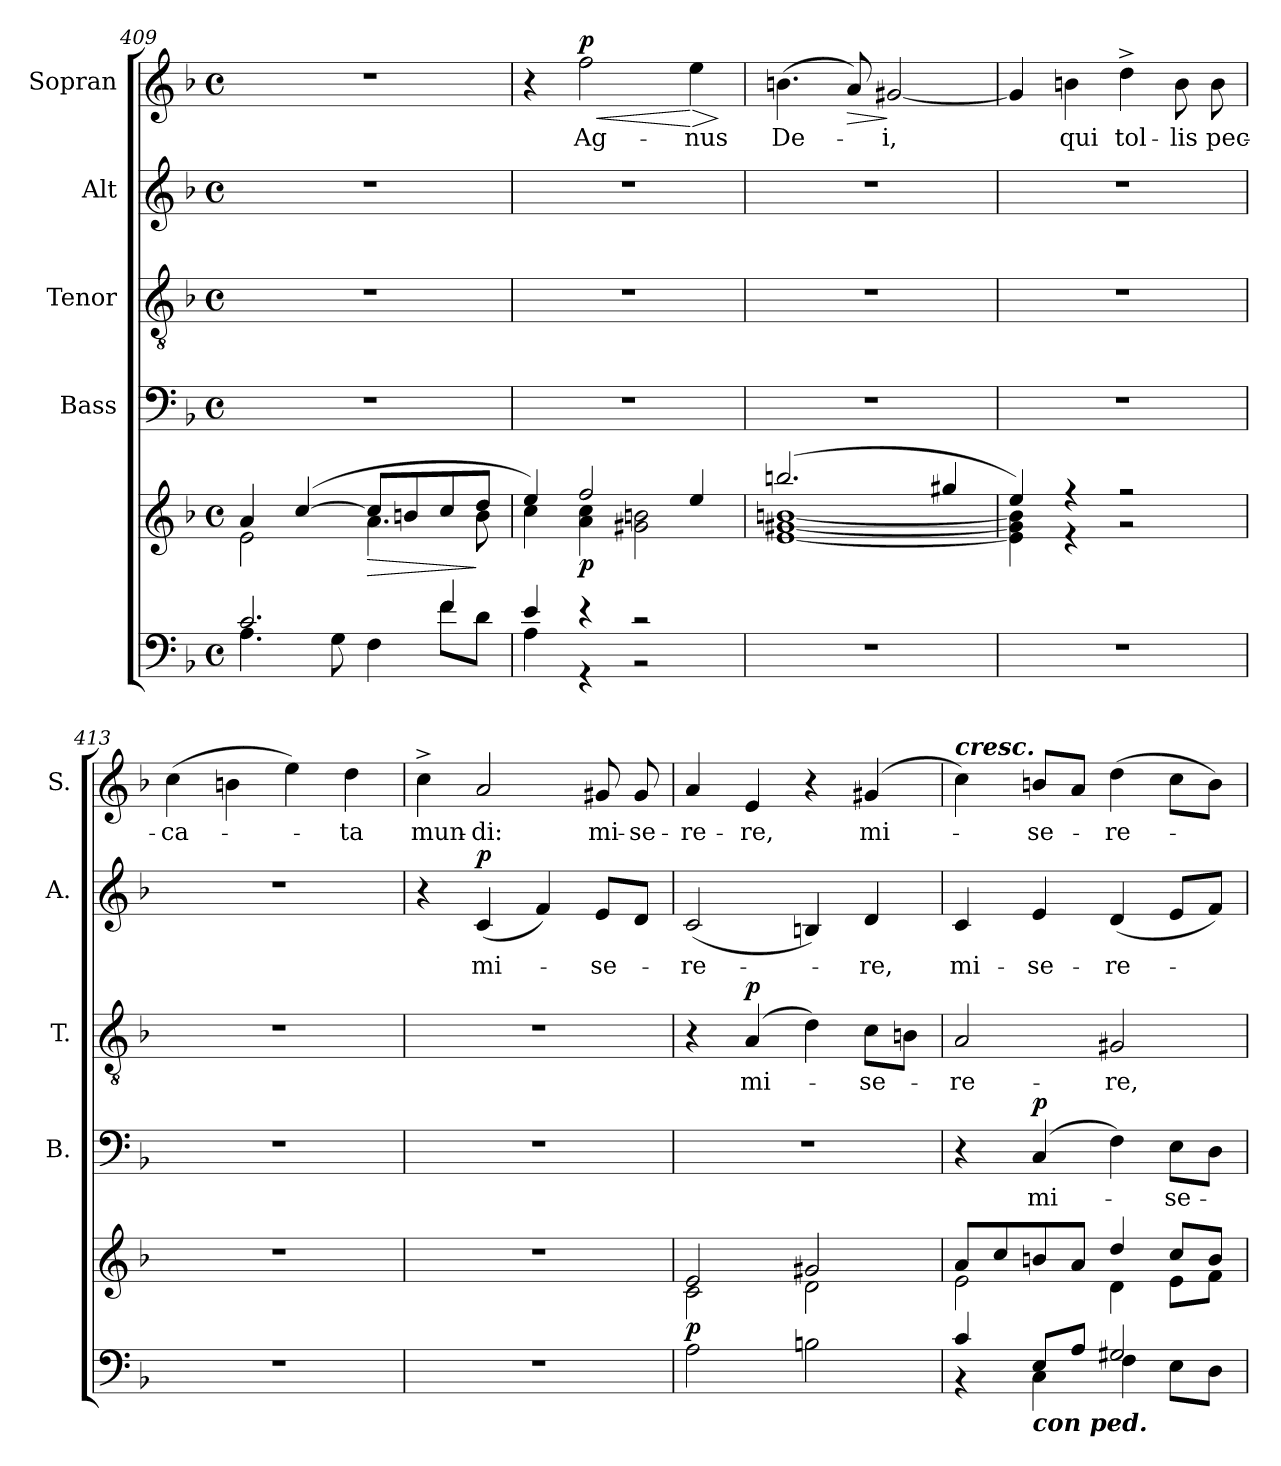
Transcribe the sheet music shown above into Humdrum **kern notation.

**kern	**kern	**dynam	**kern	**text	**dynam	**kern	**text	**dynam	**kern	**text	**dynam	**kern	**text	**dynam
*part5	*part5	*part5	*part4	*part4	*part4	*part3	*part3	*part3	*part2	*part2	*part2	*part1	*part1	*part1
*staff6	*staff5	*staff5/6	*staff4	*staff4	*staff4	*staff3	*staff3	*staff3	*staff2	*staff2	*staff2	*staff1	*staff1	*staff1
*	*	*	*I"Bass	*	*	*I"Tenor	*	*	*I"Alt	*	*	*I"Sopran	*	*
*	*	*	*I'B.	*	*	*I'T.	*	*	*I'A.	*	*	*I'S.	*	*
!!LO:PB:g=z
*clefF4	*clefG2	*	*clefF4	*	*	*clefGv2	*	*	*clefG2	*	*	*clefG2	*	*
*k[b-]	*k[b-]	*	*k[b-]	*	*	*k[b-]	*	*	*k[b-]	*	*	*k[b-]	*	*
*F:	*F:	*	*F:	*	*	*F:	*	*	*F:	*	*	*F:	*	*
*M4/4	*M4/4	*	*M4/4	*	*	*M4/4	*	*	*M4/4	*	*	*M4/4	*	*
*met(c)	*met(c)	*	*met(c)	*	*	*met(c)	*	*	*met(c)	*	*	*met(c)	*	*
=409	=409	=409	=409	=409	=409	=409	=409	=409	=409	=409	=409	=409	=409	=409
*^	*^	*	*	*	*	*	*	*	*	*	*	*	*	*
2.c/	4.A\	4a/	2e\	.	1r	.	.	1r	.	.	1r	.	.	1r	.	.
.	.	([>4cc/	.	.	.	.	.	.	.	.	.	.	.	.	.	.
.	8G\	.	.	.	.	.	.	.	.	.	.	.	.	.	.	.
!	!	!	!	!LO:HP:b	!	!	!	!	!	!	!	!	!	!	!	!
.	4F\	8cc/L]	4.a\	>	.	.	.	.	.	.	.	.	.	.	.	.
.	.	8bn/	.	.	.	.	.	.	.	.	.	.	.	.	.	.
4f/	8f\L	8cc/	.	.	.	.	.	.	.	.	.	.	.	.	.	.
.	8d\J	8dd/J	8b\	]	.	.	.	.	.	.	.	.	.	.	.	.
=410	=410	=410	=410	=410	=410	=410	=410	=410	=410	=410	=410	=410	=410	=410	=410	=410
4e/	4A\	4ee/)	4cc\	.	1r	.	.	1r	.	.	1r	.	.	4r	.	.
!	!	!	!	!LO:DY:b	!	!	!	!	!	!	!	!	!	!	!LO:LY:b	!LO:HP:b
!	!	!	!	!	!	!	!	!	!	!	!	!	!	!	!	!LO:DY:n=1:a
4r	4r	2ff/	4a\ 4cc\	p	.	.	.	.	.	.	.	.	.	2ff\	Ag-	< p
2r	2r	.	2g#X\ 2bn\	.	.	.	.	.	.	.	.	.	.	.	.	.
!	!	!	!	!	!	!	!	!	!	!	!	!	!	!	!LO:LY:b	!LO:HP:n=1:b
.	.	4ee/	.	.	.	.	.	.	.	.	.	.	.	4ee\	-nus	[ >
*v	*v	*	*	*	*	*	*	*	*	*	*	*	*	*	*	*
*	*v	*v	*	*	*	*	*	*	*	*	*	*	*	*	*
.	.	.	.	.	.	.	.	.	.	.	.	.	.	]
=411	=411	=411	=411	=411	=411	=411	=411	=411	=411	=411	=411	=411	=411	=411
*	*^	*	*	*	*	*	*	*	*	*	*	*	*	*
!	!	!	!	!	!	!	!	!	!	!	!	!	!	!LO:LY:b	!
1r	(2.bbn/	[<1e [<1g#X [<1bn	.	1r	.	.	1r	.	.	1r	.	.	(>4.bn\	De-	.
!	!	!	!	!	!	!	!	!	!	!	!	!	!	!	!LO:HP:b
.	.	.	.	.	.	.	.	.	.	.	.	.	8a/)	.	>
!	!	!	!	!	!	!	!	!	!	!	!	!	!	!LO:LY:b	!
.	.	.	.	.	.	.	.	.	.	.	.	.	[2g#X/	-i,	]
.	4gg#X/	.	.	.	.	.	.	.	.	.	.	.	.	.	.
=412	=412	=412	=412	=412	=412	=412	=412	=412	=412	=412	=412	=412	=412	=412	=412
1r	4ee/)	4e\] 4g#\] 4b\]	.	1r	.	.	1r	.	.	1r	.	.	4g#/]	.	.
!	!	!	!	!	!	!	!	!	!	!	!	!	!	!LO:LY:b	!
.	4r	4r	.	.	.	.	.	.	.	.	.	.	4bn\	qui	.
!	!	!	!	!	!	!	!	!	!	!	!	!	!	!LO:LY:b	!
.	2r	2r	.	.	.	.	.	.	.	.	.	.	4dd^>\	tol-	.
!	!	!	!	!	!	!	!	!	!	!	!	!	!	!LO:LY:b	!
.	.	.	.	.	.	.	.	.	.	.	.	.	8b\	-lis	.
!	!	!	!	!	!	!	!	!	!	!	!	!	!	!LO:LY:b	!
.	.	.	.	.	.	.	.	.	.	.	.	.	8b\	pec-	.
*	*v	*v	*	*	*	*	*	*	*	*	*	*	*	*	*
=413	=413	=413	=413	=413	=413	=413	=413	=413	=413	=413	=413	=413	=413	=413
!	!	!	!	!	!	!	!	!	!	!	!	!	!LO:LY:b	!
1r	1r	.	1r	.	.	1r	.	.	1r	.	.	(>4cc\	-ca-	.
.	.	.	.	.	.	.	.	.	.	.	.	4bn\	.	.
.	.	.	.	.	.	.	.	.	.	.	.	4ee\)	.	.
!	!	!	!	!	!	!	!	!	!	!	!	!	!LO:LY:b	!
.	.	.	.	.	.	.	.	.	.	.	.	4dd\	-ta	.
=414	=414	=414	=414	=414	=414	=414	=414	=414	=414	=414	=414	=414	=414	=414
!	!	!	!	!	!	!	!	!	!	!	!	!	!LO:LY:b	!
1r	1r	.	1r	.	.	1r	.	.	4r	.	.	4cc^>\	mun-	.
!	!	!	!	!	!	!	!	!	!	!LO:LY:b	!LO:DY:a	!	!LO:LY:b	!
.	.	.	.	.	.	.	.	.	(<4c/	mi-	p	2a/	-di:	.
.	.	.	.	.	.	.	.	.	4f/)	.	.	.	.	.
!	!	!	!	!	!	!	!	!	!	!LO:LY:b	!	!	!LO:LY:b	!
.	.	.	.	.	.	.	.	.	8e/L	-se-	.	8g#X/	mi-	.
!	!	!	!	!	!	!	!	!	!	!	!	!	!LO:LY:b	!
.	.	.	.	.	.	.	.	.	8d/J	.	.	8g#/	-se-	.
!!LO:LB:g=z
=415	=415	=415	=415	=415	=415	=415	=415	=415	=415	=415	=415	=415	=415	=415
*	*^	*	*	*	*	*	*	*	*	*	*	*	*	*
!	!	!	!LO:DY:b	!	!	!	!	!	!	!	!LO:LY:b	!	!	!LO:LY:b	!
2A\	2e/	2c\	p	1r	.	.	4r	.	.	(<2c/	-re-	.	4a/	-re-	.
!	!	!	!	!	!	!	!	!LO:LY:b	!LO:DY:a	!	!	!	!	!LO:LY:b	!
.	.	.	.	.	.	.	(4A/	mi-	p	.	.	.	4e/	-re,	.
2Bn\	2g#X/	2d\	.	.	.	.	4d\)	.	.	4Bn/)	.	.	4r	.	.
!	!	!	!	!	!	!	!	!LO:LY:b	!	!	!LO:LY:b	!	!	!LO:LY:b	!
.	.	.	.	.	.	.	8c\L	-se-	.	4d/	-re,	.	(4g#X/	mi-	.
.	.	.	.	.	.	.	8Bn\J	.	.	.	.	.	.	.	.
=416	=416	=416	=416	=416	=416	=416	=416	=416	=416	=416	=416	=416	=416	=416	=416
*^	*	*	*	*	*	*	*	*	*	*	*	*	*	*	*
!	!	!	!	!	!	!	!	!	!	!	!	!	!	!LO:TX:a:Bi:t=cresc.	!	!
!	!	!	!	!	!	!	!	!	!LO:LY:b	!	!	!LO:LY:b	!	!	!	!
4c/	4rBB	8a/L	2e\	.	4r	.	.	2A/	-re-	.	4c/	mi-	.	4cc\)	.	.
.	.	8cc/	.	.	.	.	.	.	.	.	.	.	.	.	.	.
!LO:TX:b:Bi:t=con ped.	!	!	!	!	!	!	!	!	!	!	!	!	!	!	!	!
!	!	!	!	!	!	!LO:LY:b	!LO:DY:a	!	!	!	!	!LO:LY:b	!	!	!LO:LY:b	!
8E/L	4C\	8bn/	.	.	(4C/	mi-	p	.	.	.	4e/	-se-	.	8bn/L	-se-	.
8A/J	.	8a/J	.	.	.	.	.	.	.	.	.	.	.	8a/J	.	.
!	!	!	!	!	!	!	!	!	!LO:LY:b	!	!	!LO:LY:b	!	!	!LO:LY:b	!
2G#X/	4F\	4dd/	4d\	.	4F\)	.	.	2G#X/	-re,	.	(<4d/	-re-	.	(>4dd\	-re-	.
!	!	!	!	!	!	!LO:LY:b	!	!	!	!	!	!	!	!	!	!
.	8E\L	8cc/L	8e\L	.	8E\L	-se-	.	.	.	.	8e/L	.	.	8cc\L	.	.
.	8D\J	8b/J	8f\J	.	8D\J	.	.	.	.	.	8f/J)	.	.	8b\J)	.	.
*v	*v	*	*	*	*	*	*	*	*	*	*	*	*	*	*	*
*	*v	*v	*	*	*	*	*	*	*	*	*	*	*	*	*
=	=	=	=	=	=	=	=	=	=	=	=	=	=	=
*-	*-	*-	*-	*-	*-	*-	*-	*-	*-	*-	*-	*-	*-	*-
